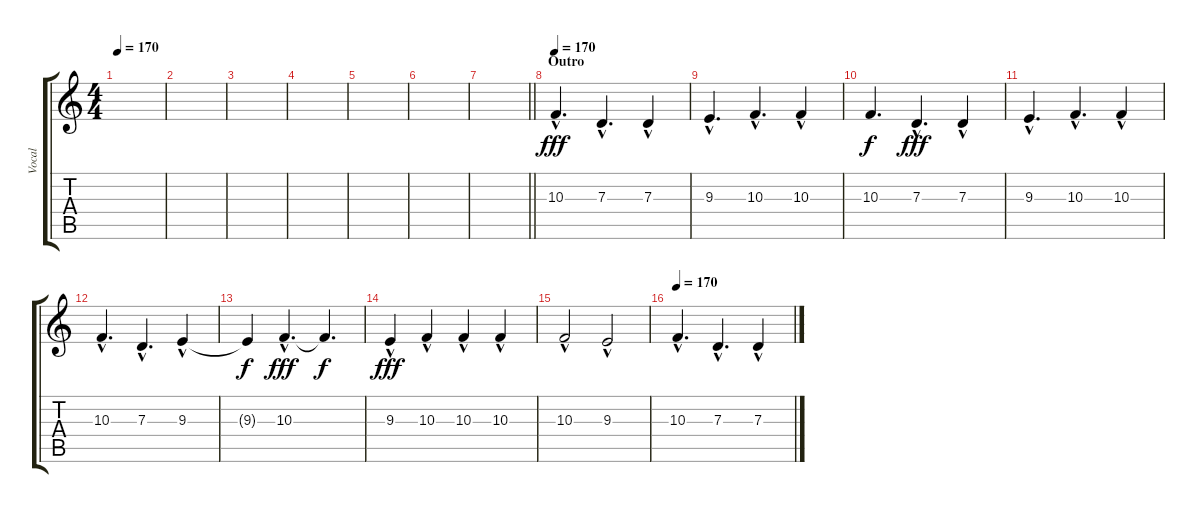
\track ("Vocal" "Vocal") {instrument voiceoohs}
\staff {score tabs}
\tuning (E4 B3 G3 D3 A2 D2) {hide}
\ts (4 4)
\tempo 170
\clef g2
\ks c
|
|
|
|
|
|
\barLineRight lightlight
|
\section ("" "Outro")
\tempo 170
10.3{hac}.4{d dy fff} 7.3{hac}.4{d} 7.3{hac}.4 |
9.3{hac}.4{d} 10.3{hac}.4{d} 10.3{hac}.4 |
10.3.4{d dy f} 7.3{hac}.4{d dy fff} 7.3{hac}.4 |
9.3{hac}.4{d} 10.3{hac}.4{d} 10.3{hac}.4 |
10.3{hac}.4{d} 7.3{hac}.4{d} 9.3{hac}.4 |
9.3{t}.4{dy f} 10.3{hac}.4{d dy fff} 10.3{t}.4{d dy f} |
9.3{hac}.4{dy fff} 10.3{hac}.4 10.3{hac}.4 10.3{hac}.4 |
10.3{hac}.2 9.3{hac}.2 |
\tempo 170
10.3{hac}.4{d} 7.3{hac}.4{d} 7.3{hac}.4
